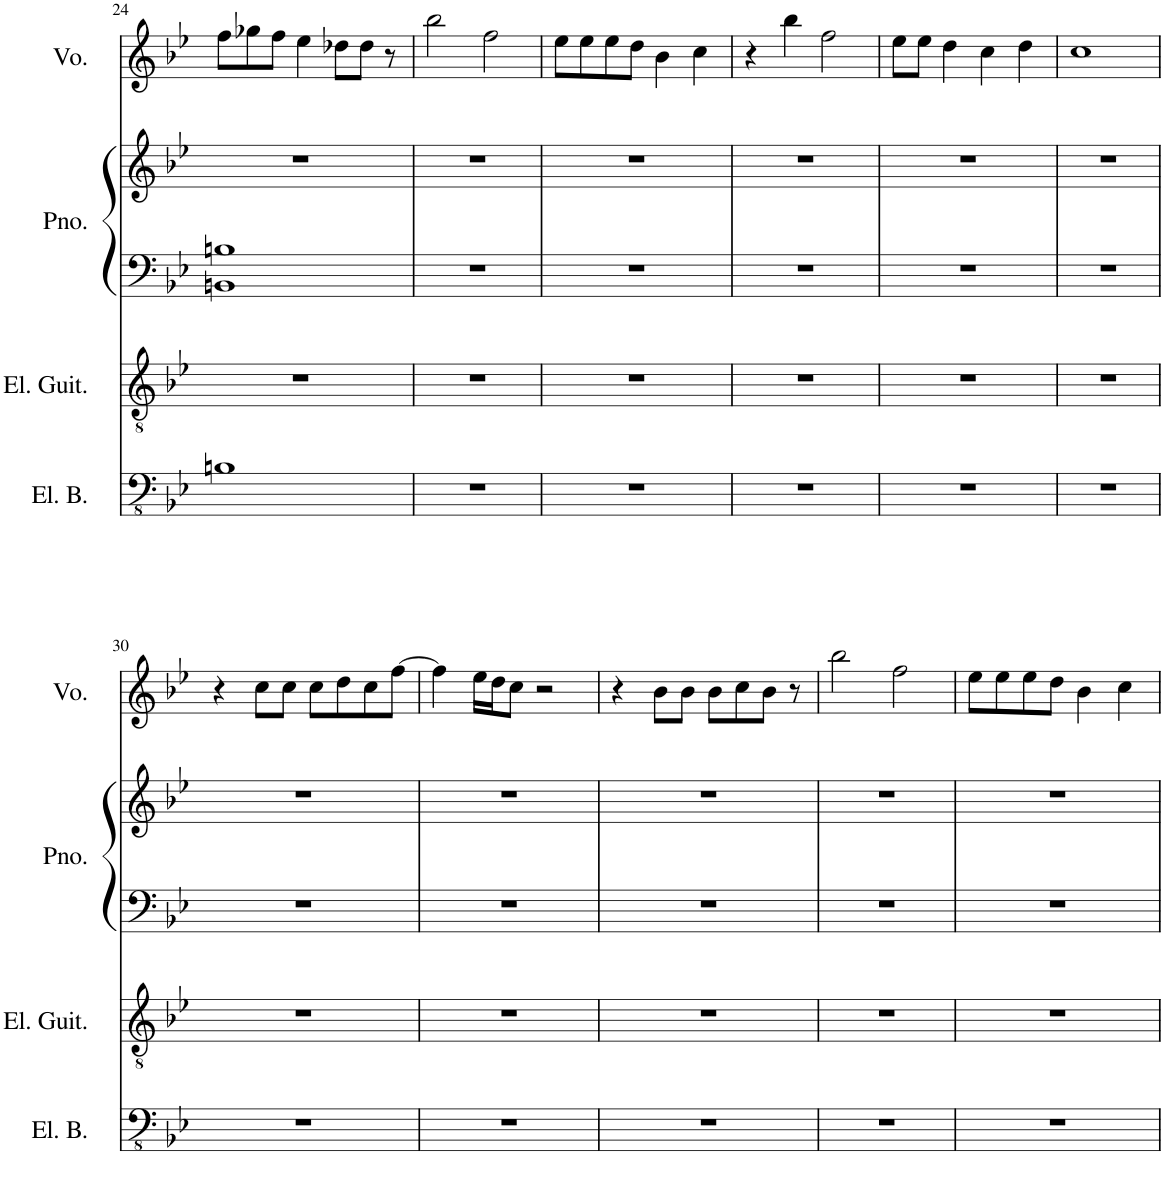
**kern	**kern	**kern	**kern	**kern
*part4	*part3	*part2	*part2	*part1
*staff5	*staff4	*staff3	*staff2	*staff1
*I"Electric Bass	*I"Electric Guitar	*I"Piano	*	*I"Voice
*I'El. B.	*I'El. Guit.	*I'Pno.	*	*I'Vo.
!!LO:PB:g=z
*clefFv4	*clefGv2	*clefF4	*clefG2	*clefG2
*k[b-e-]	*k[b-e-]	*k[b-e-]	*k[b-e-]	*k[b-e-]
*M4/4	*M4/4	*M4/4	*M4/4	*M4/4
=24	=24	=24	=24	=24
1BBn	1r	1BBn 1Bn	1r	8ff\L
.	.	.	.	8gg-X\
.	.	.	.	8ff\J
.	.	.	.	4ee-\
.	.	.	.	8dd-X\L
.	.	.	.	8dd-\J
.	.	.	.	8r
=25	=25	=25	=25	=25
1r	1r	1r	1r	2bb-\
.	.	.	.	2ff\
=26	=26	=26	=26	=26
1r	1r	1r	1r	8ee-\L
.	.	.	.	8ee-\
.	.	.	.	8ee-\
.	.	.	.	8dd\J
.	.	.	.	4b-\
.	.	.	.	4cc\
=27	=27	=27	=27	=27
1r	1r	1r	1r	4r
.	.	.	.	4bb-\
.	.	.	.	2ff\
=28	=28	=28	=28	=28
1r	1r	1r	1r	8ee-\L
.	.	.	.	8ee-\J
.	.	.	.	4dd\
.	.	.	.	4cc\
.	.	.	.	4dd\
=29	=29	=29	=29	=29
1r	1r	1r	1r	1cc
!!LO:LB:g=z
=30	=30	=30	=30	=30
1r	1r	1r	1r	4r
.	.	.	.	8cc\L
.	.	.	.	8cc\J
.	.	.	.	8cc\L
.	.	.	.	8dd\
.	.	.	.	8cc\
.	.	.	.	[8ff\J
=31	=31	=31	=31	=31
1r	1r	1r	1r	4ff\]
.	.	.	.	16ee-\LL
.	.	.	.	16dd\J
.	.	.	.	8cc\J
.	.	.	.	2r
=32	=32	=32	=32	=32
1r	1r	1r	1r	4r
.	.	.	.	8b-\L
.	.	.	.	8b-\J
.	.	.	.	8b-\L
.	.	.	.	8cc\
.	.	.	.	8b-\J
.	.	.	.	8r
=33	=33	=33	=33	=33
1r	1r	1r	1r	2bb-\
.	.	.	.	2ff\
=34	=34	=34	=34	=34
1r	1r	1r	1r	8ee-\L
.	.	.	.	8ee-\
.	.	.	.	8ee-\
.	.	.	.	8dd\J
.	.	.	.	4b-\
.	.	.	.	4cc\
=	=	=	=	=
*-	*-	*-	*-	*-
